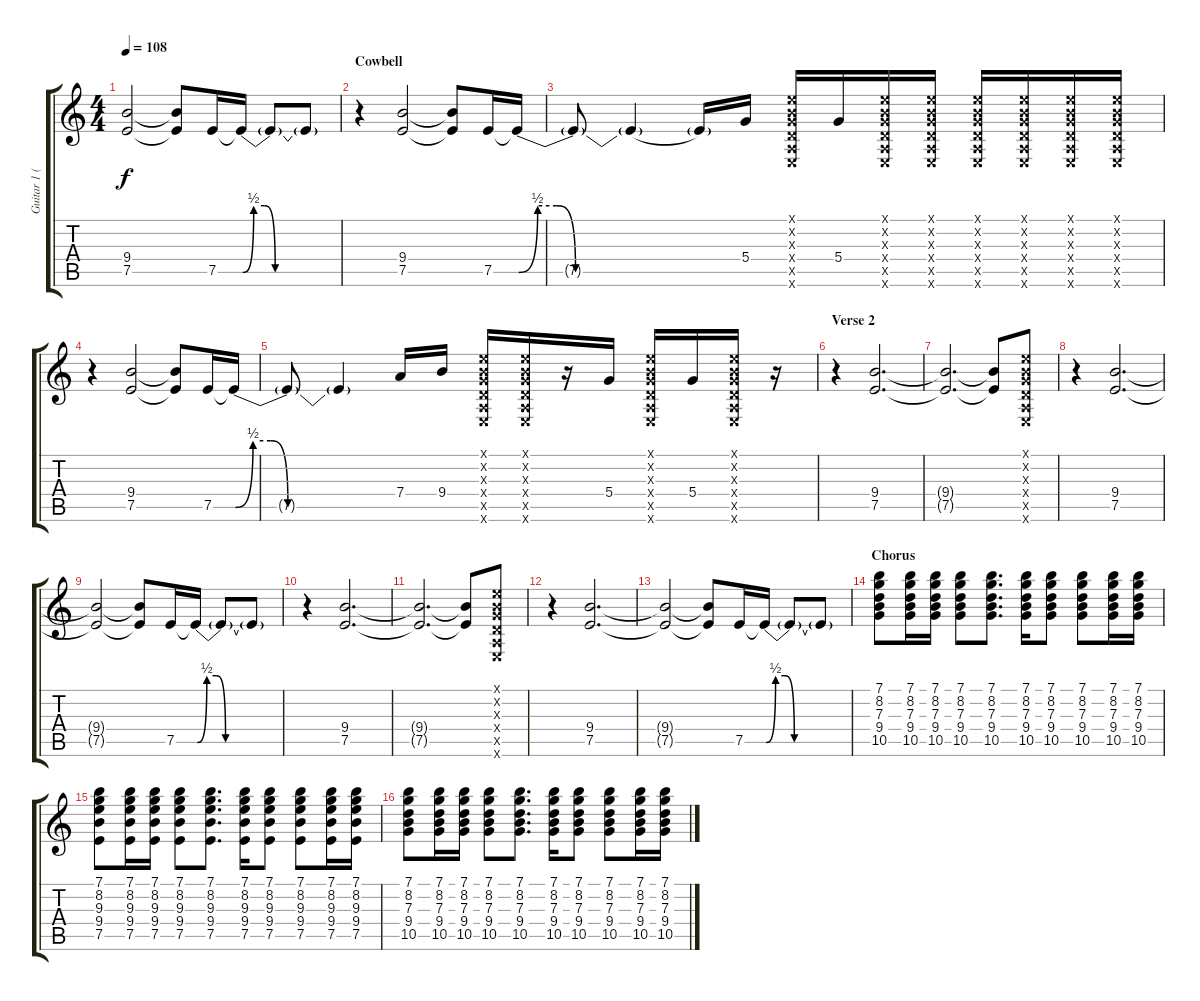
\track ("Guitar 1 (Josh Klinghoffer)" "Guitar 1 (") {instrument overdrivenguitar}
\staff {score tabs}
\tuning (E4 B3 G3 D3 A2 E2) {hide}
\ts (4 4)
\tempo 108
\clef g2
\ks c
(9.4{t} 7.5{t}).2{dy f} (9.4{t} 7.5{t}).8 7.5.16 7.5{be (custom 0 0 10 2 20 2 30 0 60 0) t}.16 7.5{t}.8 7.5{be (hold 0 0 60 0) t}.8 |
\section ("" "Cowbell")
r.4 (9.4 7.5).2 (9.4{t} 7.5{t}).8 7.5.16 7.5{be (custom 0 0 10 2 20 2 30 0 60 0) t}.16 |
7.5{t}.8 7.5{be (hold 0 0 60 0) t}.4 7.5{t}.16 5.4.16 (0.1{x} 0.2{x} 0.3{x} 0.4{x} 0.5{x} 0.6{x}).16 5.4.16 (0.1{x} 0.2{x} 0.3{x} 0.4{x} 0.5{x} 0.6{x}).16 (0.1{x} 0.2{x} 0.3{x} 0.4{x} 0.5{x} 0.6{x}).16 (0.1{x} 0.2{x} 0.3{x} 0.4{x} 0.5{x} 0.6{x}).16 (0.1{x} 0.2{x} 0.3{x} 0.4{x} 0.5{x} 0.6{x}).16 (0.1{x} 0.2{x} 0.3{x} 0.4{x} 0.5{x} 0.6{x}).16 (0.1{x} 0.2{x} 0.3{x} 0.4{x} 0.5{x} 0.6{x}).16 |
r.4 (9.4 7.5).2 (9.4{t} 7.5{t}).8 7.5.16 7.5{be (custom 0 0 10 2 20 2 30 0 60 0) t}.16 |
7.5{t}.8 7.5{be (hold 0 0 60 0) t}.4 7.4.16 9.4.16 (0.1{x} 0.2{x} 0.3{x} 0.4{x} 0.5{x} 0.6{x}).16 (0.1{x} 0.2{x} 0.3{x} 0.4{x} 0.5{x} 0.6{x}).16 r.16 5.4.16 (0.1{x} 0.2{x} 0.3{x} 0.4{x} 0.5{x} 0.6{x}).16 5.4.16 (0.1{x} 0.2{x} 0.3{x} 0.4{x} 0.5{x} 0.6{x}).16 r.16 |
\section ("" "Verse 2")
r.4 (9.4 7.5).2{d} |
(9.4{t} 7.5{t}).2{d} (9.4{t} 7.5{t}).8 (0.1{x} 0.2{x} 0.3{x} 0.4{x} 0.5{x} 0.6{x}).8 |
r.4 (9.4 7.5).2{d} |
(9.4{t} 7.5{t}).2 (9.4{t} 7.5{t}).8 7.5.16 7.5{be (custom 0 0 10 2 20 2 30 0 60 0) t}.16 7.5{t}.8 7.5{be (hold 0 0 60 0) t}.8 |
r.4 (9.4 7.5).2{d} |
(9.4{t} 7.5{t}).2{d} (9.4{t} 7.5{t}).8 (0.1{x} 0.2{x} 0.3{x} 0.4{x} 0.5{x} 0.6{x}).8 |
r.4 (9.4 7.5).2{d} |
(9.4{t} 7.5{t}).2 (9.4{t} 7.5{t}).8 7.5.16 7.5{be (custom 0 0 10 2 20 2 30 0 60 0) t}.16 7.5{t}.8 7.5{be (hold 0 0 60 0) t}.8 |
\section ("" "Chorus")
(7.1 8.2 7.3 9.4 10.5).8 (7.1 8.2 7.3 9.4 10.5).16 (7.1 8.2 7.3 9.4 10.5).16 (7.1 8.2 7.3 9.4 10.5).8 (7.1 8.2 7.3 9.4 10.5).8{d} (7.1 8.2 7.3 9.4 10.5).16 (7.1 8.2 7.3 9.4 10.5).8 (7.1 8.2 7.3 9.4 10.5).8 (7.1 8.2 7.3 9.4 10.5).16 (7.1 8.2 7.3 9.4 10.5).16 |
(7.1 8.2 9.3 9.4 7.5).8 (7.1 8.2 9.3 9.4 7.5).16 (7.1 8.2 9.3 9.4 7.5).16 (7.1 8.2 9.3 9.4 7.5).8 (7.1 8.2 9.3 9.4 7.5).8{d} (7.1 8.2 9.3 9.4 7.5).16 (7.1 8.2 9.3 9.4 7.5).8 (7.1 8.2 9.3 9.4 7.5).8 (7.1 8.2 9.3 9.4 7.5).16 (7.1 8.2 9.3 9.4 7.5).16 |
(7.1 8.2 7.3 9.4 10.5).8 (7.1 8.2 7.3 9.4 10.5).16 (7.1 8.2 7.3 9.4 10.5).16 (7.1 8.2 7.3 9.4 10.5).8 (7.1 8.2 7.3 9.4 10.5).8{d} (7.1 8.2 7.3 9.4 10.5).16 (7.1 8.2 7.3 9.4 10.5).8 (7.1 8.2 7.3 9.4 10.5).8 (7.1 8.2 7.3 9.4 10.5).16 (7.1 8.2 7.3 9.4 10.5).16
